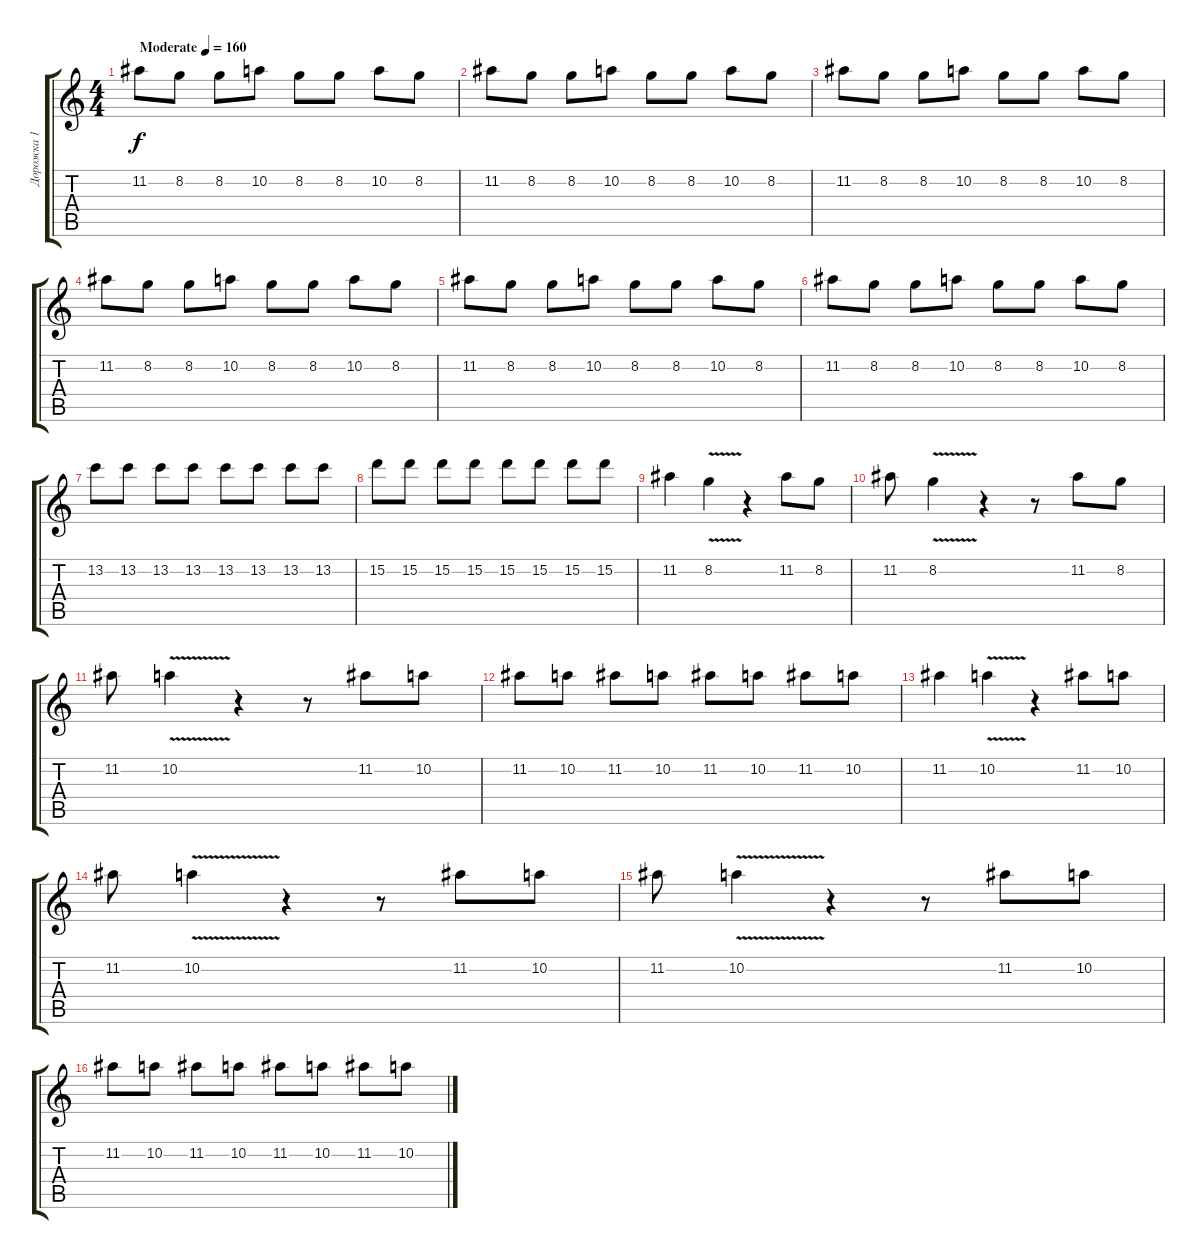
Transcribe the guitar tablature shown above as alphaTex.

\track ("Дорожка 1" "Дорожка 1") {instrument distortionguitar}
\staff {score tabs}
\tuning (E4 B3 G3 D3 A2 D2) {hide}
\ts (4 4)
\tempo (160 "Moderate")
\clef g2
\ks c
11.2.8{dy f instrument distortionguitar} 8.2.8 8.2.8 10.2.8 8.2.8 8.2.8 10.2.8 8.2.8 |
11.2.8 8.2.8 8.2.8 10.2.8 8.2.8 8.2.8 10.2.8 8.2.8 |
11.2.8 8.2.8 8.2.8 10.2.8 8.2.8 8.2.8 10.2.8 8.2.8 |
11.2.8 8.2.8 8.2.8 10.2.8 8.2.8 8.2.8 10.2.8 8.2.8 |
11.2.8 8.2.8 8.2.8 10.2.8 8.2.8 8.2.8 10.2.8 8.2.8 |
11.2.8 8.2.8 8.2.8 10.2.8 8.2.8 8.2.8 10.2.8 8.2.8 |
13.2.8 13.2.8 13.2.8 13.2.8 13.2.8 13.2.8 13.2.8 13.2.8 |
15.2.8 15.2.8 15.2.8 15.2.8 15.2.8 15.2.8 15.2.8 15.2.8 |
11.2.4 8.2{v}.4 r.4 11.2.8 8.2.8 |
11.2.8 8.2{v}.4 r.4 r.8 11.2.8 8.2.8 |
11.2.8 10.2{v}.4 r.4 r.8 11.2.8 10.2.8 |
11.2.8 10.2.8 11.2.8 10.2.8 11.2.8 10.2.8 11.2.8 10.2.8 |
11.2.4 10.2{v}.4 r.4 11.2.8 10.2.8 |
11.2.8 10.2{v}.4 r.4 r.8 11.2.8 10.2.8 |
11.2.8 10.2{v}.4 r.4 r.8 11.2.8 10.2.8 |
11.2.8 10.2.8 11.2.8 10.2.8 11.2.8 10.2.8 11.2.8 10.2.8
